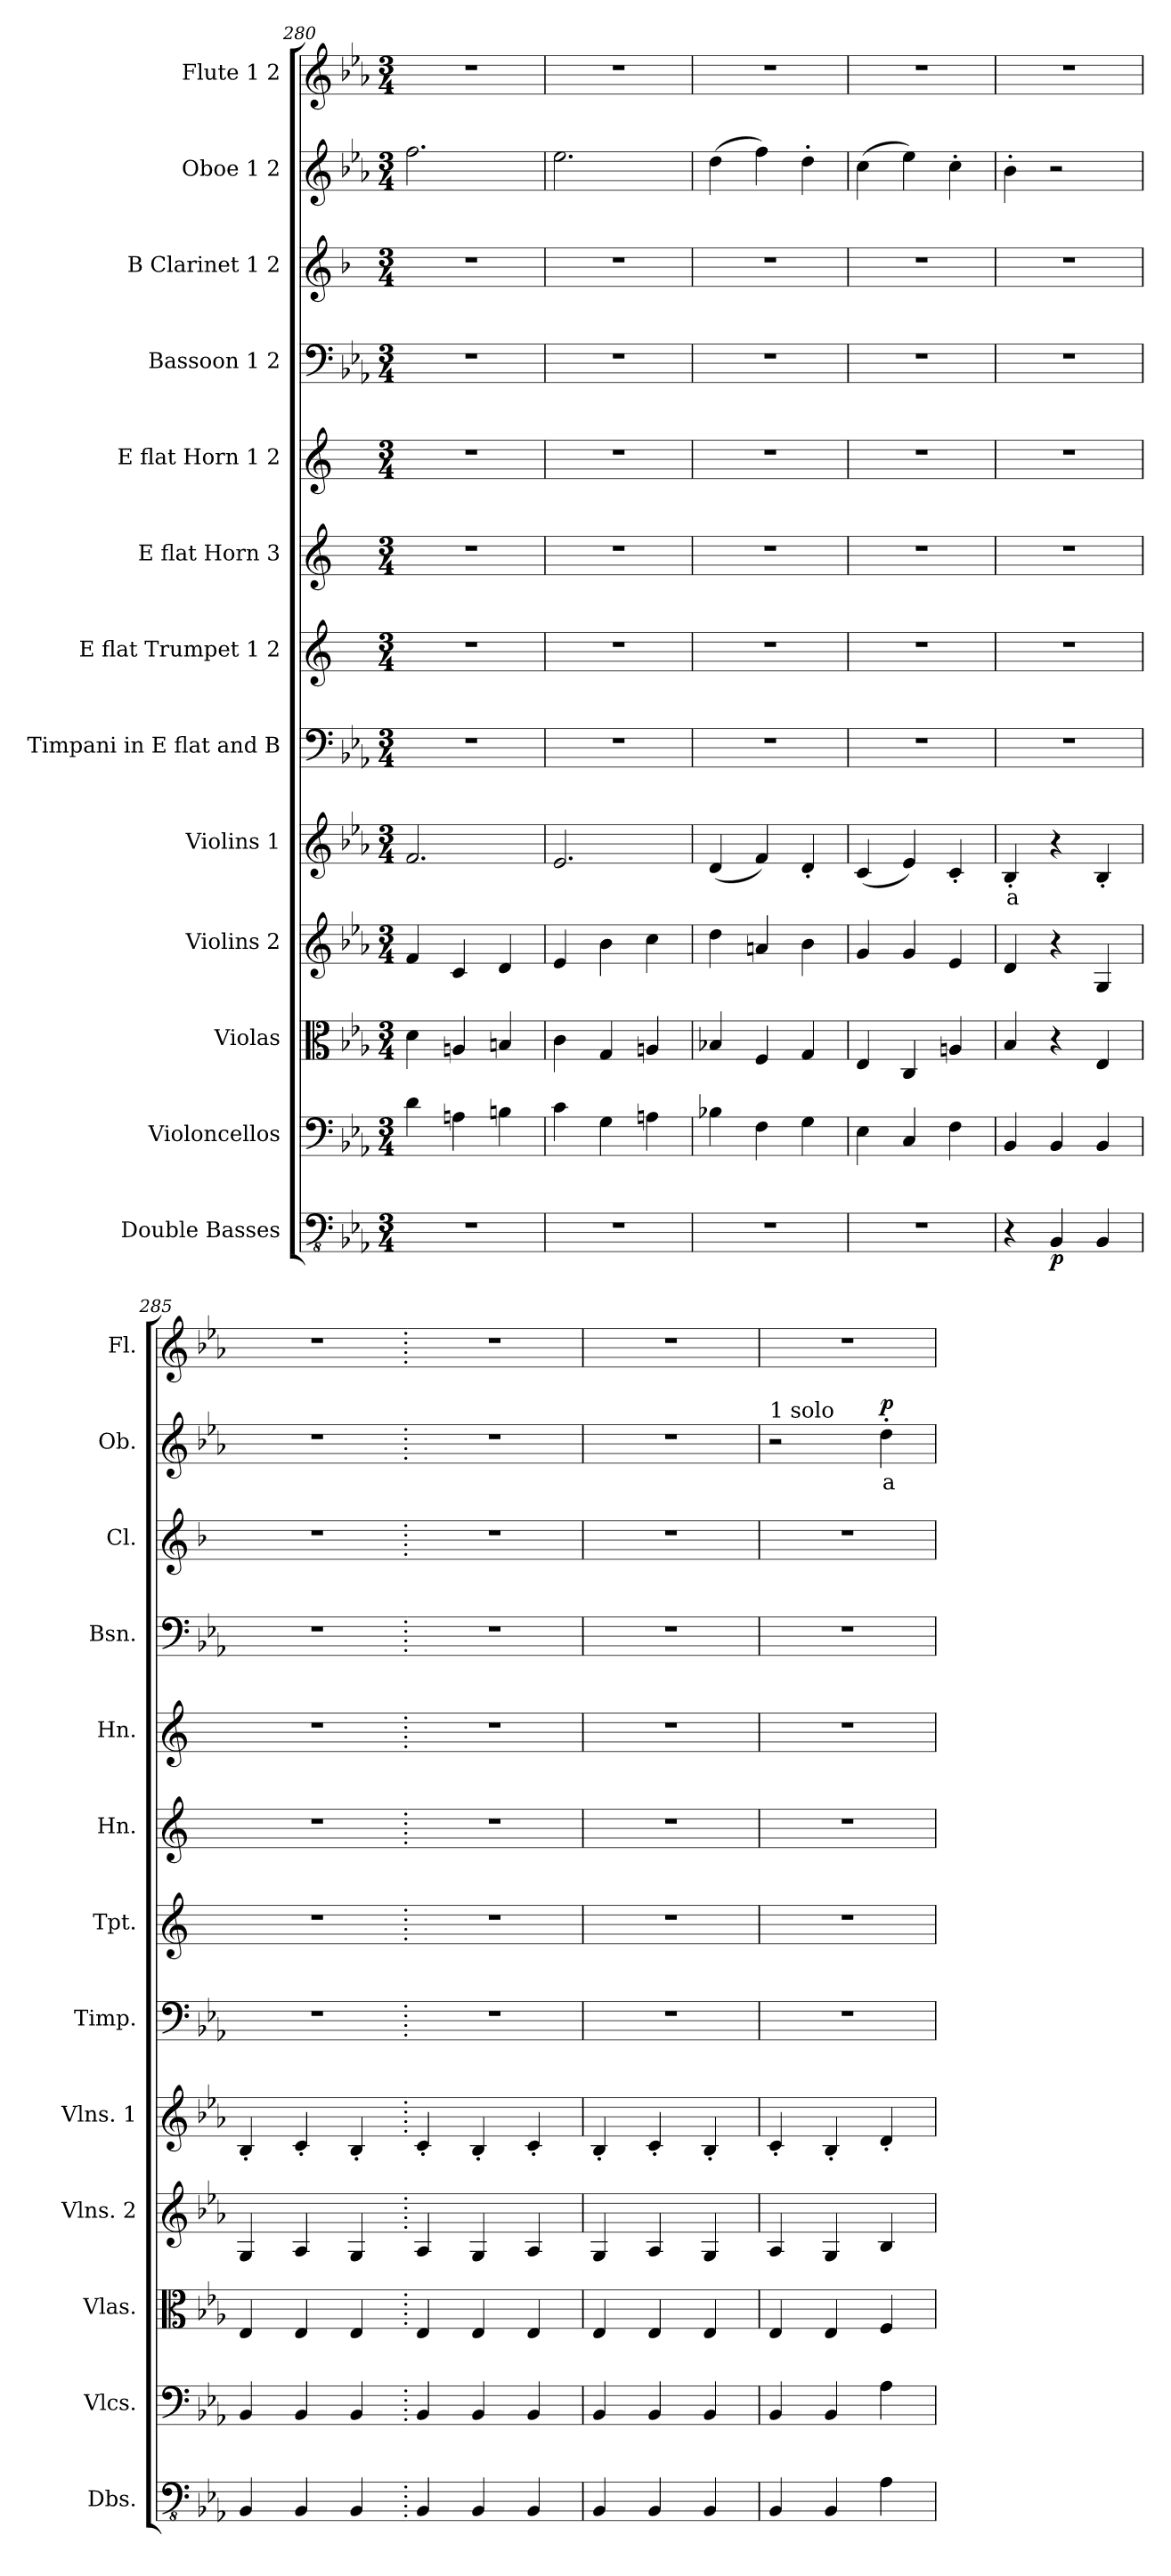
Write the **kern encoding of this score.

**kern	**dynam	**kern	**kern	**kern	**kern	**text	**kern	**kern	**kern	**kern	**kern	**kern	**kern	**text	**dynam	**kern
*part13	*part13	*part12	*part11	*part10	*part9	*part9	*part8	*part7	*part6	*part5	*part4	*part3	*part2	*part2	*part2	*part1
*staff13	*staff13	*staff12	*staff11	*staff10	*staff9	*staff9	*staff8	*staff7	*staff6	*staff5	*staff4	*staff3	*staff2	*staff2	*staff2	*staff1
*I"Double Basses	*	*I"Violoncellos	*I"Violas	*I"Violins 2	*I"Violins 1	*	*I"Timpani in E flat and B	*I"E flat Trumpet 1 2	*I"E flat Horn 3	*I"E flat Horn  1 2	*I"Bassoon 1 2	*I"B Clarinet 1 2	*I"Oboe 1 2	*	*	*I"Flute 1 2
*I'Dbs.	*	*I'Vlcs.	*I'Vlas.	*I'Vlns. 2	*I'Vlns. 1	*	*I'Timp.	*I'Tpt.	*I'Hn.	*I'Hn.	*I'Bsn.	*I'Cl.	*I'Ob.	*	*	*I'Fl.
*clefFv4	*	*clefF4	*clefC3	*clefG2	*clefG2	*	*clefF4	*clefG2	*clefG2	*clefG2	*clefF4	*clefG2	*clefG2	*	*	*clefG2
*	*	*	*	*	*	*	*	*ITrd-2c-3	*ITrd5c9	*ITrd5c9	*	*ITrd1c2	*	*	*	*
*k[b-e-a-]	*	*k[b-e-a-]	*k[b-e-a-]	*k[b-e-a-]	*k[b-e-a-]	*	*k[b-e-a-]	*k[b-e-a-]	*k[b-e-a-]	*k[b-e-a-]	*k[b-e-a-]	*k[b-e-a-]	*k[b-e-a-]	*	*	*k[b-e-a-]
*M3/4	*	*M3/4	*M3/4	*M3/4	*M3/4	*	*M3/4	*M3/4	*M3/4	*M3/4	*M3/4	*M3/4	*M3/4	*	*	*M3/4
=280	=280	=280	=280	=280	=280	=280	=280	=280	=280	=280	=280	=280	=280	=280	=280	=280
2.r	.	4d\	4d\	4f/	2.f/	.	2.r	2.r	2.r	2.r	2.r	2.r	2.ff\	.	.	2.r
.	.	4An\	4An/	4c/	.	.	.	.	.	.	.	.	.	.	.	.
.	.	4Bn\	4Bn/	4d/	.	.	.	.	.	.	.	.	.	.	.	.
=281	=281	=281	=281	=281	=281	=281	=281	=281	=281	=281	=281	=281	=281	=281	=281	=281
2.r	.	4c\	4c\	4e-/	2.e-/	.	2.r	2.r	2.r	2.r	2.r	2.r	2.ee-\	.	.	2.r
.	.	4G\	4G/	4b-\	.	.	.	.	.	.	.	.	.	.	.	.
.	.	4An\	4An/	4cc\	.	.	.	.	.	.	.	.	.	.	.	.
=282	=282	=282	=282	=282	=282	=282	=282	=282	=282	=282	=282	=282	=282	=282	=282	=282
2.r	.	4B-X\	4B-X/	4dd\	(<4d/	.	2.r	2.r	2.r	2.r	2.r	2.r	(>4dd\	.	.	2.r
.	.	4F\	4F/	4an/	4f/)	.	.	.	.	.	.	.	4ff\)	.	.	.
.	.	4G\	4G/	4b-\	4d'/	.	.	.	.	.	.	.	4dd'\	.	.	.
=283	=283	=283	=283	=283	=283	=283	=283	=283	=283	=283	=283	=283	=283	=283	=283	=283
2.r	.	4E-\	4E-/	4g/	(<4c/	.	2.r	2.r	2.r	2.r	2.r	2.r	(>4cc\	.	.	2.r
.	.	4C/	4C/	4g/	4e-/)	.	.	.	.	.	.	.	4ee-\)	.	.	.
.	.	4F\	4An/	4e-/	4c'/	.	.	.	.	.	.	.	4cc'\	.	.	.
=284	=284	=284	=284	=284	=284	=284	=284	=284	=284	=284	=284	=284	=284	=284	=284	=284
4r	.	4BB-/	4B-/	4d/	4B-'/	a	2.r	2.r	2.r	2.r	2.r	2.r	4b-'\	.	.	2.r
!	!LO:DY:b	!	!	!	!	!	!	!	!	!	!	!	!	!	!	!
4BBB-/	p	4BB-/	4r	4r	4r	.	.	.	.	.	.	.	2r	.	.	.
4BBB-/	.	4BB-/	4E-/	4G/	4B-'/	.	.	.	.	.	.	.	.	.	.	.
=285	=285	=285	=285	=285	=285	=285	=285	=285	=285	=285	=285	=285	=285	=285	=285	=285
4BBB-/	.	4BB-/	4E-/	4G/	4B-'/	.	2.r	2.r	2.r	2.r	2.r	2.r	2.r	.	.	2.r
4BBB-/	.	4BB-/	4E-/	4A-/	4c'/	.	.	.	.	.	.	.	.	.	.	.
4BBB-/	.	4BB-/	4E-/	4G/	4B-'/	.	.	.	.	.	.	.	.	.	.	.
=286.	=286.	=286.	=286.	=286.	=286.	=286.	=286.	=286.	=286.	=286.	=286.	=286.	=286.	=286.	=286.	=286.
4BBB-/	.	4BB-/	4E-/	4A-/	4c'/	.	2.r	2.r	2.r	2.r	2.r	2.r	2.r	.	.	2.r
4BBB-/	.	4BB-/	4E-/	4G/	4B-'/	.	.	.	.	.	.	.	.	.	.	.
4BBB-/	.	4BB-/	4E-/	4A-/	4c'/	.	.	.	.	.	.	.	.	.	.	.
=287	=287	=287	=287	=287	=287	=287	=287	=287	=287	=287	=287	=287	=287	=287	=287	=287
4BBB-/	.	4BB-/	4E-/	4G/	4B-'/	.	2.r	2.r	2.r	2.r	2.r	2.r	2.r	.	.	2.r
4BBB-/	.	4BB-/	4E-/	4A-/	4c'/	.	.	.	.	.	.	.	.	.	.	.
4BBB-/	.	4BB-/	4E-/	4G/	4B-'/	.	.	.	.	.	.	.	.	.	.	.
=288	=288	=288	=288	=288	=288	=288	=288	=288	=288	=288	=288	=288	=288	=288	=288	=288
!	!	!	!	!	!	!	!	!	!	!	!	!	!LO:TX:a:t=1 solo	!	!	!
4BBB-/	.	4BB-/	4E-/	4A-/	4c'/	.	2.r	2.r	2.r	2.r	2.r	2.r	2r	.	.	2.r
4BBB-/	.	4BB-/	4E-/	4G/	4B-'/	.	.	.	.	.	.	.	.	.	.	.
!	!	!	!	!	!	!	!	!	!	!	!	!	!	!	!LO:DY:b	!
4AA-\	.	4A-\	4F/	4B-/	4d'/	.	.	.	.	.	.	.	4dd'\	a	p	.
=	=	=	=	=	=	=	=	=	=	=	=	=	=	=	=	=
*-	*-	*-	*-	*-	*-	*-	*-	*-	*-	*-	*-	*-	*-	*-	*-	*-
